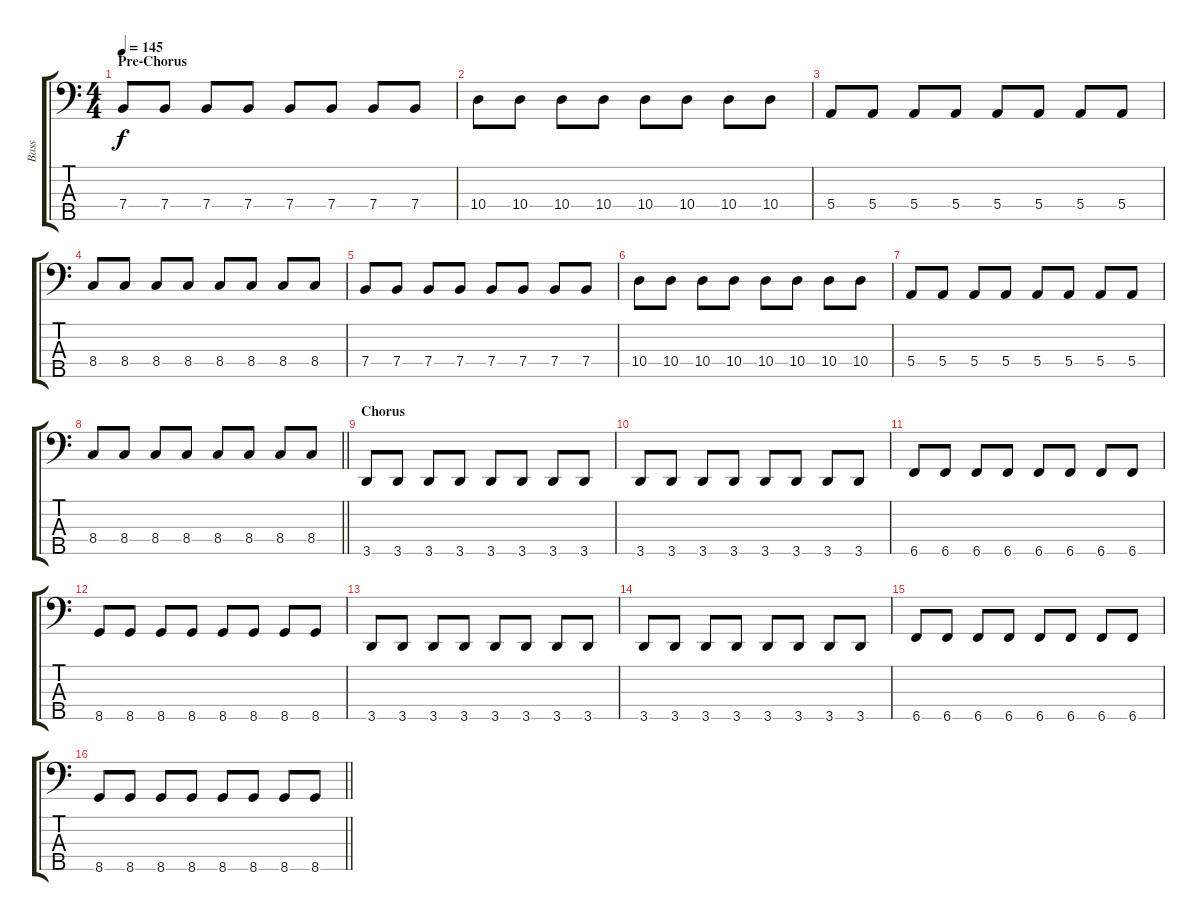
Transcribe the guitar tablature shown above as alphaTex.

\track ("Bass" "Bass") {instrument electricbasspick}
\staff {score tabs}
\tuning (G2 D2 A1 E1 B0) {hide}
\ts (4 4)
\section ("" "Pre-Chorus")
\tempo 145
\clef f4
\ks c
7.4.8{dy f} 7.4.8 7.4.8 7.4.8 7.4.8 7.4.8 7.4.8 7.4.8 |
10.4.8 10.4.8 10.4.8 10.4.8 10.4.8 10.4.8 10.4.8 10.4.8 |
5.4.8 5.4.8 5.4.8 5.4.8 5.4.8 5.4.8 5.4.8 5.4.8 |
8.4.8 8.4.8 8.4.8 8.4.8 8.4.8 8.4.8 8.4.8 8.4.8 |
7.4.8 7.4.8 7.4.8 7.4.8 7.4.8 7.4.8 7.4.8 7.4.8 |
10.4.8 10.4.8 10.4.8 10.4.8 10.4.8 10.4.8 10.4.8 10.4.8 |
5.4.8 5.4.8 5.4.8 5.4.8 5.4.8 5.4.8 5.4.8 5.4.8 |
\barLineRight lightlight
8.4.8 8.4.8 8.4.8 8.4.8 8.4.8 8.4.8 8.4.8 8.4.8 |
\section ("" "Chorus")
3.5.8 3.5.8 3.5.8 3.5.8 3.5.8 3.5.8 3.5.8 3.5.8 |
3.5.8 3.5.8 3.5.8 3.5.8 3.5.8 3.5.8 3.5.8 3.5.8 |
6.5.8 6.5.8 6.5.8 6.5.8 6.5.8 6.5.8 6.5.8 6.5.8 |
8.5.8 8.5.8 8.5.8 8.5.8 8.5.8 8.5.8 8.5.8 8.5.8 |
3.5.8 3.5.8 3.5.8 3.5.8 3.5.8 3.5.8 3.5.8 3.5.8 |
3.5.8 3.5.8 3.5.8 3.5.8 3.5.8 3.5.8 3.5.8 3.5.8 |
6.5.8 6.5.8 6.5.8 6.5.8 6.5.8 6.5.8 6.5.8 6.5.8 |
\barLineRight lightlight
8.5.8 8.5.8 8.5.8 8.5.8 8.5.8 8.5.8 8.5.8 8.5.8
